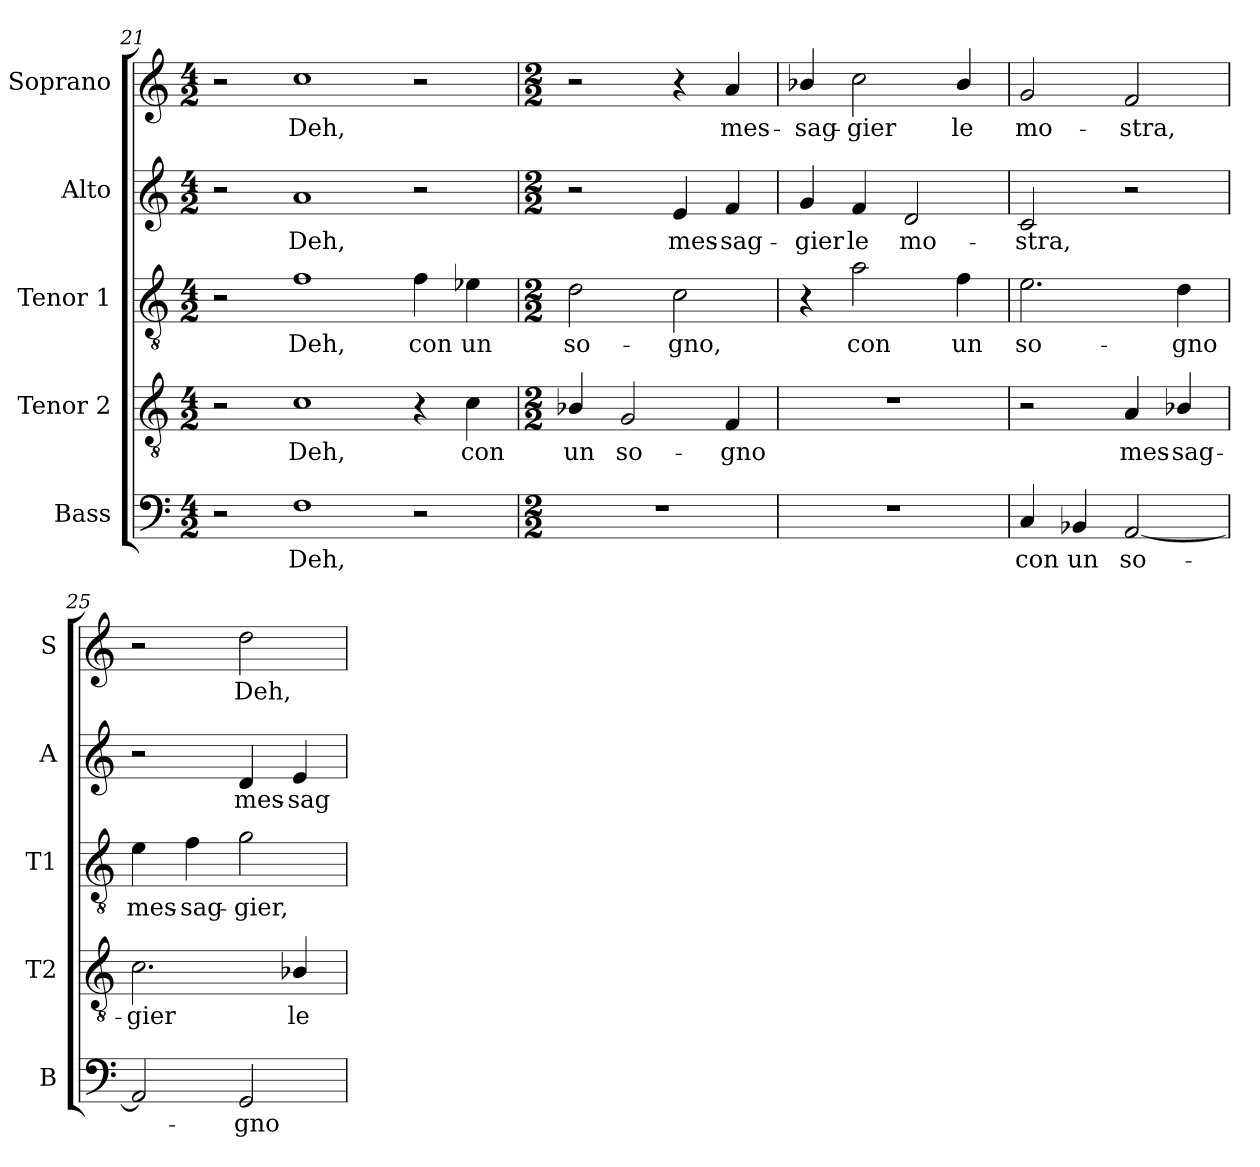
**kern	**text	**kern	**text	**kern	**text	**kern	**text	**kern	**text
*part5	*part5	*part4	*part4	*part3	*part3	*part2	*part2	*part1	*part1
*staff5	*staff5	*staff4	*staff4	*staff3	*staff3	*staff2	*staff2	*staff1	*staff1
*I"Bass	*	*I"Tenor 2	*	*I"Tenor 1	*	*I"Alto	*	*I"Soprano	*
*I'B	*	*I'T2	*	*I'T1	*	*I'A	*	*I'S	*
*clefF4	*	*clefGv2	*	*clefGv2	*	*clefG2	*	*clefG2	*
*	*	*ITrd7c12	*	*ITrd7c12	*	*	*	*	*
*k[]	*	*k[]	*	*k[]	*	*k[]	*	*k[]	*
*C:	*	*C:	*	*C:	*	*C:	*	*C:	*
*M4/2	*	*M4/2	*	*M4/2	*	*M4/2	*	*M4/2	*
=21	=21	=21	=21	=21	=21	=21	=21	=21	=21
2r	.	2r	.	2r	.	2r	.	2r	.
!	!LO:LY:b:color=#000000	!	!	!	!	!	!	!	!
!	!	!	!LO:LY:b:color=#000000	!	!	!	!	!	!
!	!	!	!	!	!LO:LY:b:color=#000000	!	!	!	!
!	!	!	!	!	!	!	!LO:LY:b:color=#000000	!	!
!	!	!	!	!	!	!	!	!	!LO:LY:b:color=#000000
1Fi	Deh,	1Ci	Deh,	1Fi	Deh,	1ai	Deh,	1cci	Deh,
!	!	!	!	!	!LO:LY:b:color=#000000	!	!	!	!
2r	.	4r	.	4Fi\	con	2r	.	2r	.
!	!	!	!LO:LY:b:color=#000000	!	!	!	!	!	!
!	!	!	!	!	!LO:LY:b:color=#000000	!	!	!	!
.	.	4Ci\	con	4E-Xi\	un	.	.	.	.
=22	=22	=22	=22	=22	=22	=22	=22	=22	=22
*M2/2	*	*M2/2	*	*M2/2	*	*M2/2	*	*M2/2	*
!	!	!	!LO:LY:b:color=#000000	!	!	!	!	!	!
!	!	!	!	!	!LO:LY:b:color=#000000	!	!	!	!
1r	.	4BB-Xi/	un	2Di\	so-	2r	.	2r	.
!	!	!	!LO:LY:b:color=#000000	!	!	!	!	!	!
.	.	2GGi/	so-	.	.	.	.	.	.
!	!	!	!	!	!LO:LY:b:color=#000000	!	!	!	!
!	!	!	!	!	!	!	!LO:LY:b:color=#000000	!	!
.	.	.	.	2Ci\	-gno,	4ei/	mes-	4r	.
!	!	!	!LO:LY:b:color=#000000	!	!	!	!	!	!
!	!	!	!	!	!	!	!LO:LY:b:color=#000000	!	!
!	!	!	!	!	!	!	!	!	!LO:LY:b:color=#000000
.	.	4FFi/	-gno	.	.	4fi/	-sag-	4ai/	mes-
=23	=23	=23	=23	=23	=23	=23	=23	=23	=23
!	!	!	!	!	!	!	!LO:LY:b:color=#000000	!	!
!	!	!	!	!	!	!	!	!	!LO:LY:b:color=#000000
1r	.	1r	.	4r	.	4gi/	-gier	4b-Xi/	-sag-
!	!	!	!	!	!LO:LY:b:color=#000000	!	!	!	!
!	!	!	!	!	!	!	!LO:LY:b:color=#000000	!	!
!	!	!	!	!	!	!	!	!	!LO:LY:b:color=#000000
.	.	.	.	2Ai\	con	4fi/	le	2cci\	-gier
!	!	!	!	!	!	!	!LO:LY:b:color=#000000	!	!
.	.	.	.	.	.	2di/	mo-	.	.
!	!	!	!	!	!LO:LY:b:color=#000000	!	!	!	!
!	!	!	!	!	!	!	!	!	!LO:LY:b:color=#000000
.	.	.	.	4Fi\	un	.	.	4b-i/	le
!!LO:LB:g=z
=24	=24	=24	=24	=24	=24	=24	=24	=24	=24
!	!LO:LY:b:color=#000000	!	!	!	!	!	!	!	!
!	!	!	!	!	!LO:LY:b:color=#000000	!	!	!	!
!	!	!	!	!	!	!	!LO:LY:b:color=#000000	!	!
!	!	!	!	!	!	!	!	!	!LO:LY:b:color=#000000
4Ci/	con	2r	.	2.Ei\	so-	2ci/	-stra,	2gi/	mo-
!	!LO:LY:b:color=#000000	!	!	!	!	!	!	!	!
4BB-Xi/	un	.	.	.	.	.	.	.	.
!	!LO:LY:b:color=#000000	!	!	!	!	!	!	!	!
!	!	!	!LO:LY:b:color=#000000	!	!	!	!	!	!
!	!	!	!	!	!	!	!	!	!LO:LY:b:color=#000000
[2AAi/	so-	4AAi/	mes-	.	.	2r	.	2fi/	-stra,
!	!	!	!LO:LY:b:color=#000000	!	!	!	!	!	!
!	!	!	!	!	!LO:LY:b:color=#000000	!	!	!	!
.	.	4BB-Xi/	-sag-	4Di\	-gno	.	.	.	.
=25	=25	=25	=25	=25	=25	=25	=25	=25	=25
!	!	!	!LO:LY:b:color=#000000	!	!	!	!	!	!
!	!	!	!	!	!LO:LY:b:color=#000000	!	!	!	!
2AAi/]	.	2.Ci\	-gier	4Ei\	mes-	2r	.	2r	.
!	!	!	!	!	!LO:LY:b:color=#000000	!	!	!	!
.	.	.	.	4Fi\	-sag-	.	.	.	.
!	!LO:LY:b:color=#000000	!	!	!	!	!	!	!	!
!	!	!	!	!	!LO:LY:b:color=#000000	!	!	!	!
!	!	!	!	!	!	!	!LO:LY:b:color=#000000	!	!
!	!	!	!	!	!	!	!	!	!LO:LY:b:color=#000000
2GGi/	-gno	.	.	2Gi\	-gier,	4di/	mes-	2ddi\	Deh,
!	!	!	!LO:LY:b:color=#000000	!	!	!	!	!	!
!	!	!	!	!	!	!	!LO:LY:b:color=#000000	!	!
.	.	4BB-Xi/	le	.	.	4ei/	-sag-	.	.
=	=	=	=	=	=	=	=	=	=
*-	*-	*-	*-	*-	*-	*-	*-	*-	*-
